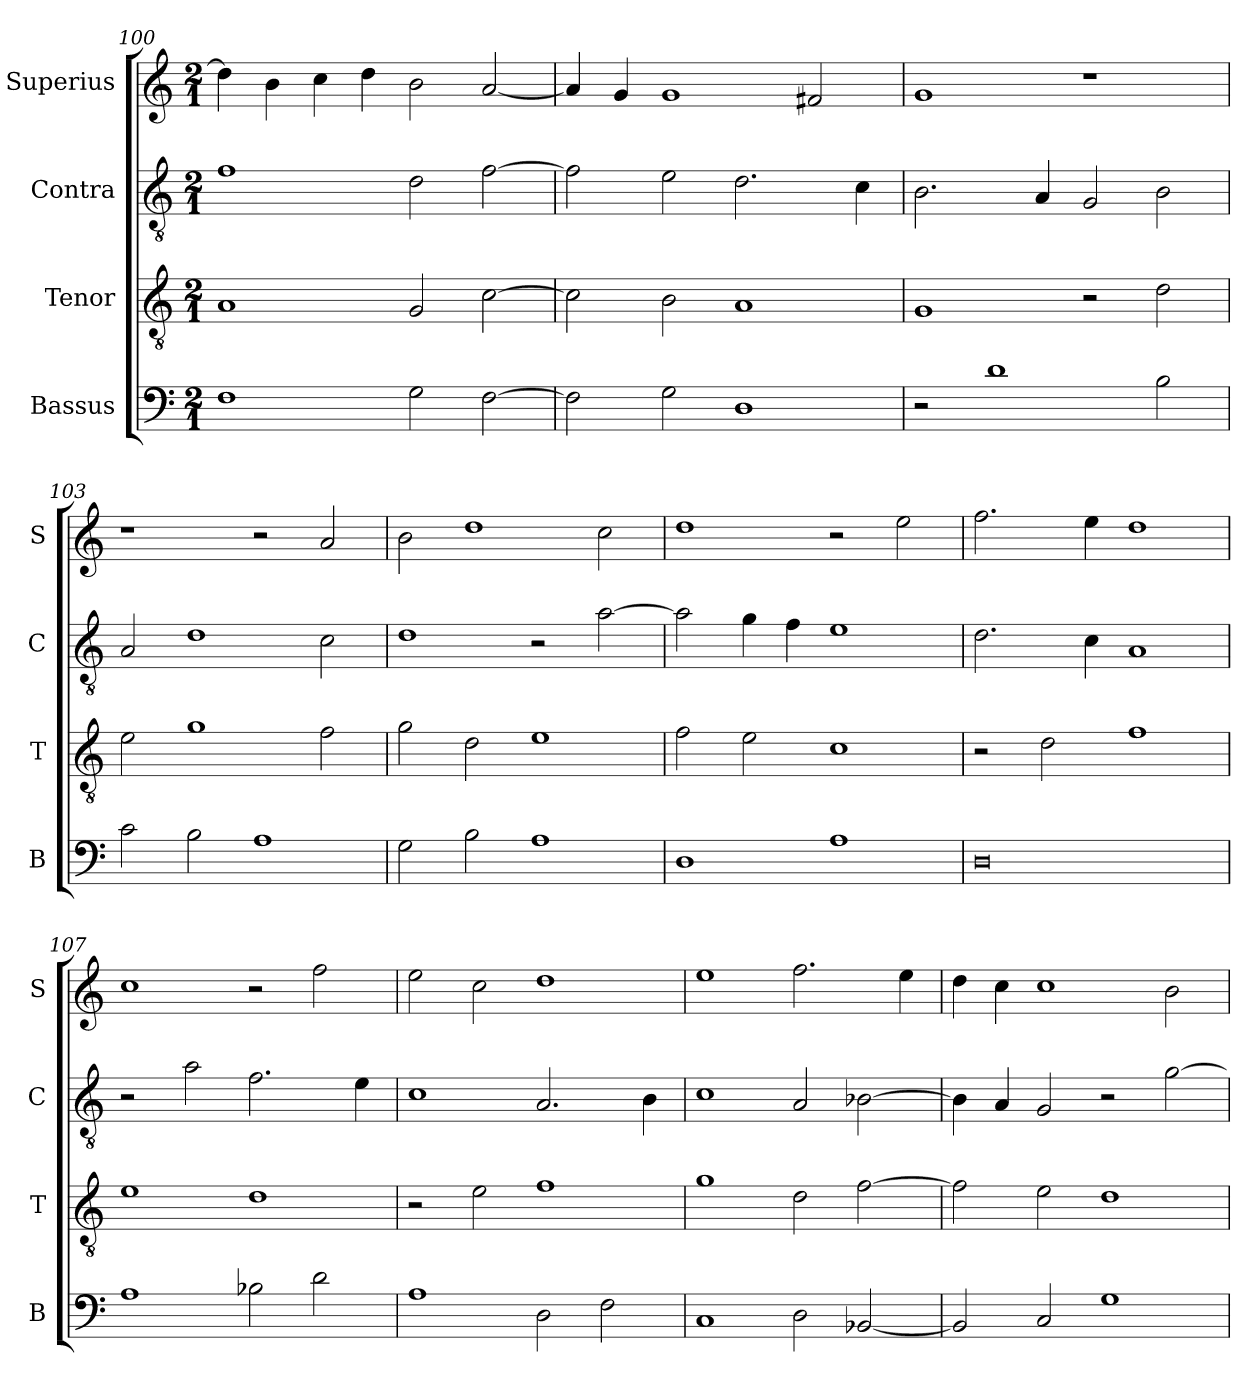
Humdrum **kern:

**kern	**kern	**kern	**kern
*part4	*part3	*part2	*part1
*staff4	*staff3	*staff2	*staff1
*I"Bassus	*I"Tenor	*I"Contra	*I"Superius
*I'B	*I'T	*I'C	*I'S
*clefF4	*clefGv2	*clefGv2	*clefG2
*k[]	*k[]	*k[]	*k[]
*M2/1	*M2/1	*M2/1	*M2/1
=100	=100	=100	=100
1F	1A	1f	4dd\]
.	.	.	4b\
.	.	.	4cc\
.	.	.	4dd\
2G\	2G/	2d\	2b\
[2F\	[2c\	[2f\	[2a/
=101	=101	=101	=101
2F\]	2c\]	2f\]	4a/]
.	.	.	4g/
2G\	2B\	2e\	1g
1D	1A	2.d\	.
.	.	.	2f#X/
.	.	4c\	.
=102	=102	=102	=102
2r	1G	2.B\	1g
1d	.	.	.
.	.	4A/	.
.	2r	2G/	1r
2B\	2d\	2B\	.
=103	=103	=103	=103
2c\	2e\	2A/	1r
2B\	1g	1d	.
1A	.	.	2r
.	2f\	2c\	2a/
=104	=104	=104	=104
2G\	2g\	1d	2b\
2B\	2d\	.	1dd
1A	1e	2r	.
.	.	[2a\	2cc\
=105	=105	=105	=105
1D	2f\	2a\]	1dd
.	2e\	4g\	.
.	.	4f\	.
1A	1c	1e	2r
.	.	.	2ee\
=106	=106	=106	=106
0D	2r	2.d\	2.ff\
.	2d\	.	.
.	.	4c\	4ee\
.	1f	1A	1dd
=107	=107	=107	=107
1A	1e	2r	1cc
.	.	2a\	.
2B-X\	1d	2.f\	2r
2d\	.	.	2ff\
.	.	4e\	.
=108	=108	=108	=108
1A	2r	1c	2ee\
.	2e\	.	2cc\
2D\	1f	2.A/	1dd
2F\	.	.	.
.	.	4B\	.
=109	=109	=109	=109
1C	1g	1c	1ee
2D\	2d\	2A/	2.ff\
[2BB-X/	[2f\	[2B-X\	.
.	.	.	4ee\
=110	=110	=110	=110
2BB-/]	2f\]	4B-\]	4dd\
.	.	4A/	4cc\
2C/	2e\	2G/	1cc
1G	1d	2r	.
.	.	[2g\	2b\
=	=	=	=
*-	*-	*-	*-
